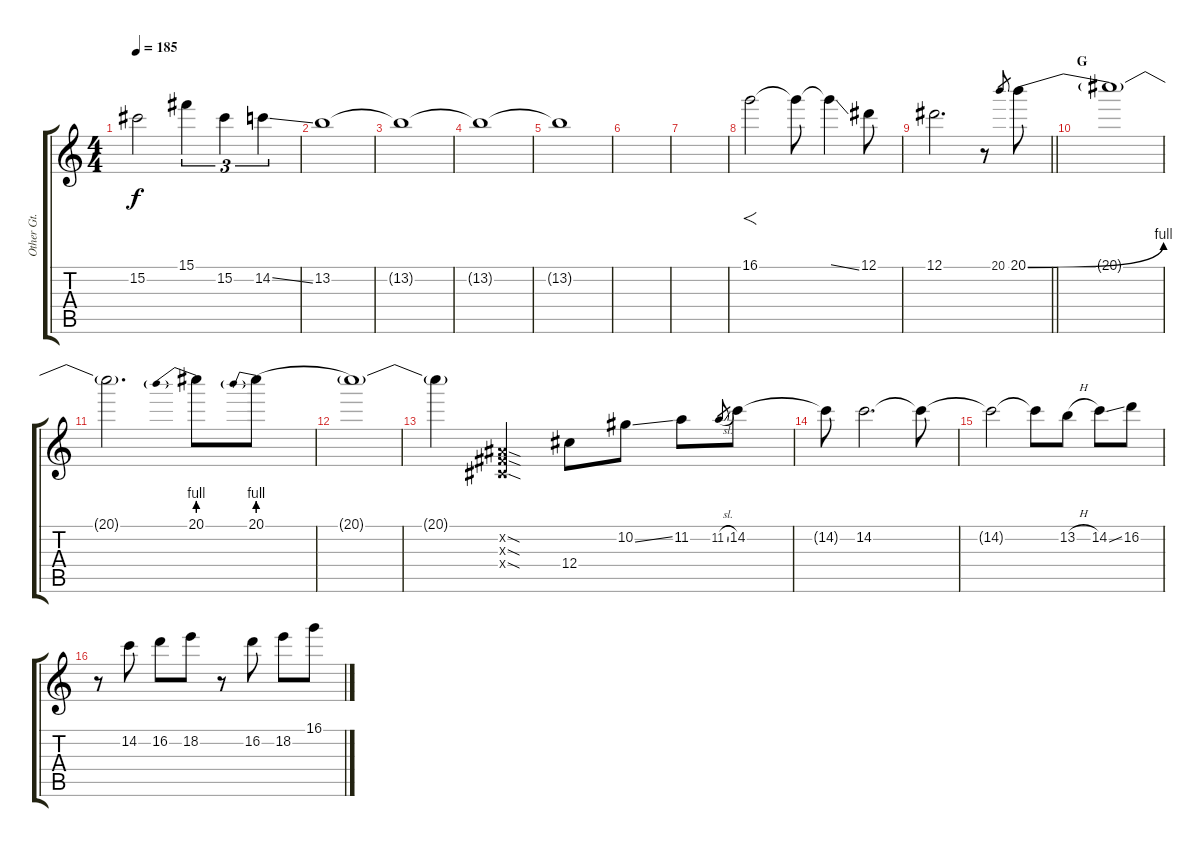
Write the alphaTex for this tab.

\track ("Other Gt. 1" "Other Gt. ") {instrument distortionguitar}
\staff {score tabs}
\tuning (Eb4 Bb3 Gb3 Db3 Ab2 Eb2) {hide}
\ts (4 4)
\tempo 185
\clef g2
\ks c
15.2{t}.2{dy f} 15.1.4{tu (3 2)} 15.2.4{tu (3 2)} 14.2{ss}.4{tu (3 2)} |
13.2.1 |
13.2{t}.1 |
13.2{t}.1 |
13.2{t}.1 |
|
|
16.1.2{f} 16.1{t}.8 16.1{ss t}.4 12.1.8 |
\barLineRight lightlight
12.1.2{d} r.8 20.1.8{gr} 20.1{be (bend 0 0 60 4)}.8{volume 12 instrument distortionguitar} |
\section ("" "G")
20.1{t}.1 |
20.1{t}.2{d} 20.1{be (prebend 0 4 60 4)}.8 20.1{be (prebend 0 4 60 4)}.8 |
20.1{t}.1 |
20.1{t}.4 (0.2{sod x} 0.3{sod x} 0.4{sod x}).4 12.4.8 10.2{ss}.8 11.2.8 11.2{sl}.8{gr} 14.2.8 |
14.2{t}.8 14.2.2{d} 14.2{t}.8 |
14.2{t}.2 14.2{t}.8 13.2{h}.8 14.2{ss}.8 16.2.8 |
r.8 14.2.8 16.2.8 18.2.8 r.8 16.2.8 18.2.8 16.1.8
